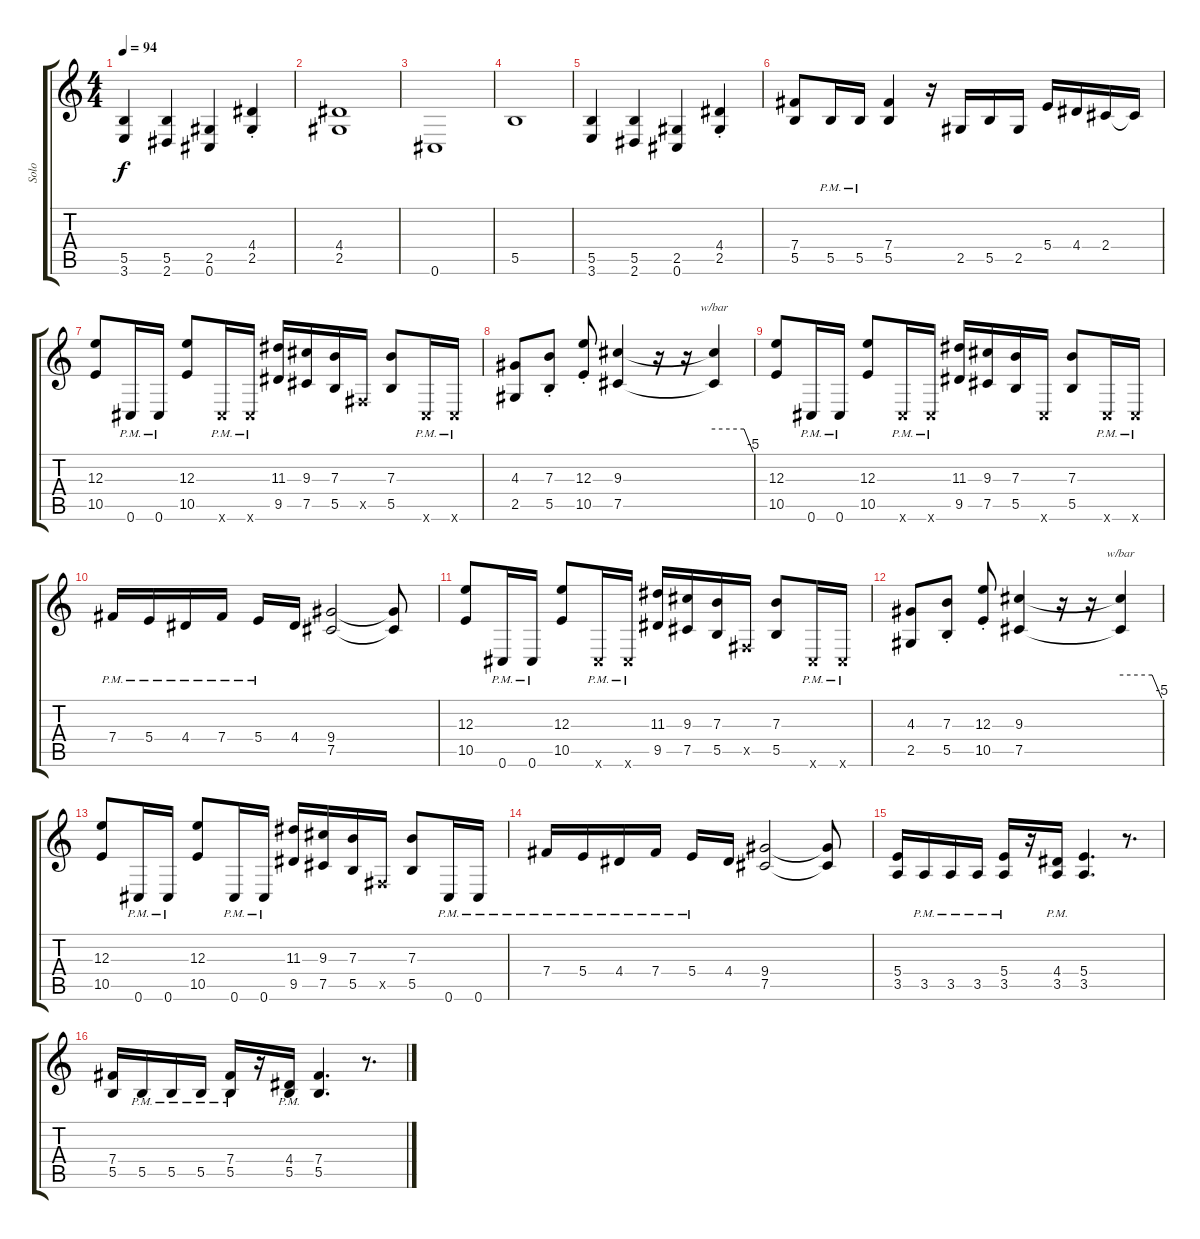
\track ("Solo" "Solo") {instrument overdrivenguitar}
\staff {score tabs}
\tuning (Db4 Ab3 E3 B2 Gb2 Db2) {hide}
\ts (4 4)
\tempo 94
\clef g2
\ks c
(5.5 3.6).4{dy f} (5.5 2.6).4 (2.5 0.6).4 (4.4{st} 2.5{st}).4 |
(4.4 2.5).1 |
0.6.1 |
5.5.1 |
(5.5 3.6).4 (5.5 2.6).4 (2.5 0.6).4 (4.4{st} 2.5{st}).4 |
(7.4 5.5).8 5.5{pm}.16 5.5{pm}.16 (7.4 5.5).4 r.16 2.5.16 5.5.16 2.5.16 5.4.16 4.4.16 2.4.16 2.4{t}.16 |
(12.3 10.5).8 0.6{pm}.16 0.6{pm}.16 (12.3 10.5).8 0.6{pm x}.16 0.6{pm x}.16 (11.3 9.5).16 (9.3 7.5).16 (7.3 5.5).16 0.5{x}.16 (7.3 5.5).8 0.6{pm x}.16 0.6{pm x}.16 |
(4.3 2.5).8 (7.3{st} 5.5{st}).8 (12.3{st} 10.5{st}).8 (9.3 7.5).4 r.16 r.16 (9.3{t} 7.5{t}).4{tbe (custom default 0 0 46 0 60 -20)} |
(12.3 10.5).8 0.6{pm}.16 0.6{pm}.16 (12.3 10.5).8 0.6{pm x}.16 0.6{pm x}.16 (11.3 9.5).16 (9.3 7.5).16 (7.3 5.5).16 0.6{x}.16 (7.3 5.5).8 0.6{pm x}.16 0.6{pm x}.16 |
7.4{pm}.16 5.4{pm}.16 4.4{pm}.16 7.4{pm}.16 5.4{pm}.16 4.4.16 (9.4 7.5).2 (9.4{t} 7.5{t}).8 |
(12.3 10.5).8 0.6{pm}.16 0.6{pm}.16 (12.3 10.5).8 0.6{pm x}.16 0.6{pm x}.16 (11.3 9.5).16 (9.3 7.5).16 (7.3 5.5).16 0.5{x}.16 (7.3 5.5).8 0.6{pm x}.16 0.6{pm x}.16 |
(4.3 2.5).8 (7.3{st} 5.5{st}).8 (12.3{st} 10.5{st}).8 (9.3 7.5).4 r.16 r.16 (9.3{t} 7.5{t}).4{tbe (custom default 0 0 46 0 60 -20)} |
(12.3 10.5).8 0.6{pm}.16 0.6{pm}.16 (12.3 10.5).8 0.6{pm}.16 0.6{pm}.16 (11.3 9.5).16 (9.3 7.5).16 (7.3 5.5).16 0.5{x}.16 (7.3 5.5).8 0.6{pm}.16 0.6{pm}.16 |
7.4{pm}.16 5.4{pm}.16 4.4{pm}.16 7.4{pm}.16 5.4{pm}.16 4.4.16 (9.4 7.5).2 (9.4{t} 7.5{t}).8 |
(5.4 3.5).16 3.5{pm}.16 3.5{pm}.16 3.5{pm}.16 (5.4 3.5{pm}).16 r.16 (4.4{pm} 3.5).16 (5.4 3.5).4{d} r.8{d} |
(7.4 5.5).16 5.5{pm}.16 5.5{pm}.16 5.5{pm}.16 (7.4 5.5{pm}).16 r.16 (4.4 5.5{pm}).16 (7.4 5.5).4{d} r.8{d}
